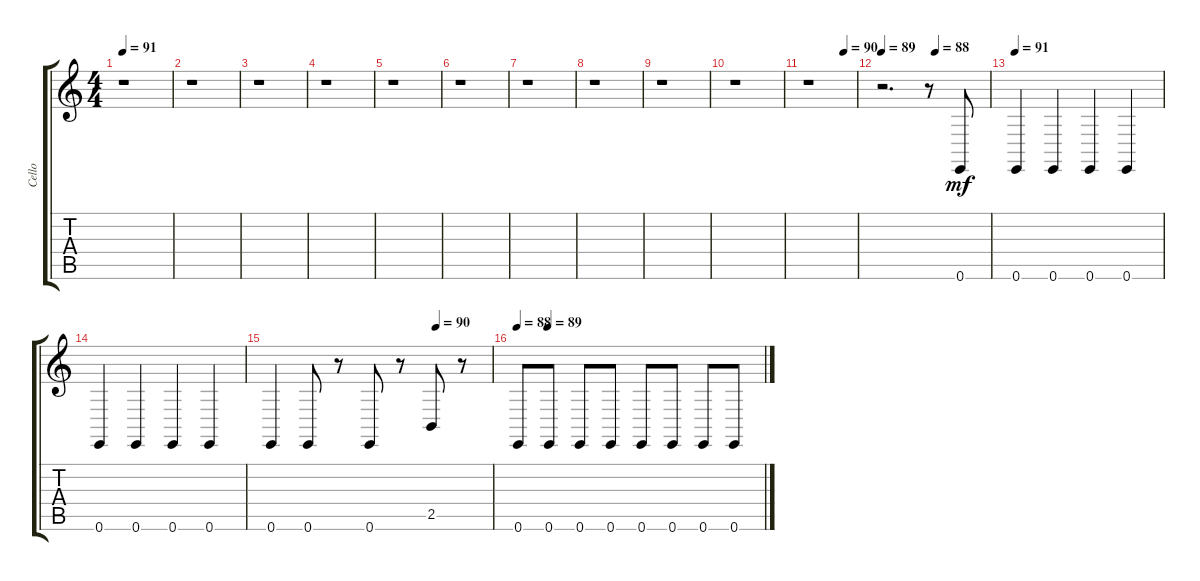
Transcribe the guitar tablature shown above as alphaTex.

\track ("Cello" "Cello") {instrument cello}
\staff {score tabs}
\tuning (E4 B3 G3 D3 A2 E2) {hide}
\ts (4 4)
\tempo 91
\clef g2
\ks c
r.1{dy mp} |
r.1 |
r.1 |
r.1 |
r.1 |
r.1 |
r.1 |
r.1 |
r.1 |
r.1 |
\tempo (90 0.75)
r.1 |
\tempo 89
\tempo (88 0.5)
r.2{d} r.8 0.6.8{dy mf} |
\tempo 91
0.6.4 0.6.4 0.6.4 0.6.4 |
0.6.4 0.6.4 0.6.4 0.6.4 |
\tempo (90 0.75)
0.6.4 0.6.8 r.8 0.6.8 r.8 2.5.8 r.8 |
\tempo 88
\tempo (89 0.125)
0.6.8 0.6.8 0.6.8 0.6.8 0.6.8 0.6.8 0.6.8 0.6.8
